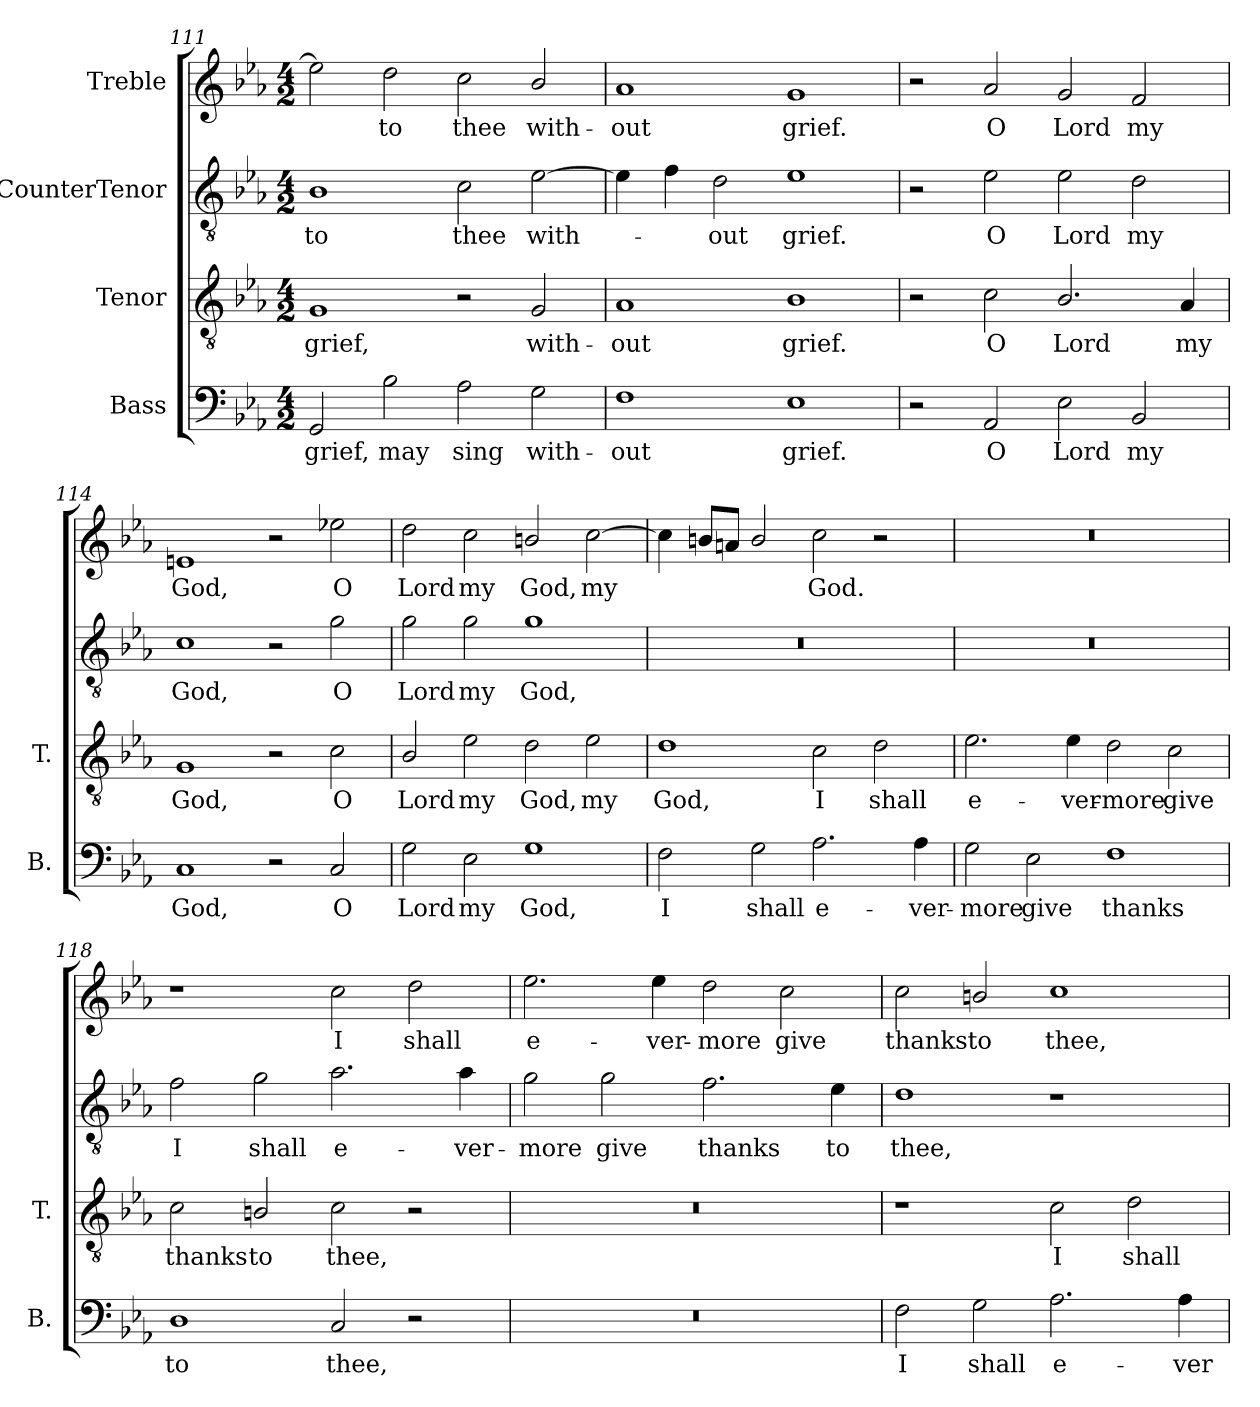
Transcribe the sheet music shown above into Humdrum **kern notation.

**kern	**text	**kern	**text	**kern	**text	**kern	**text
*part4	*part4	*part3	*part3	*part2	*part2	*part1	*part1
*staff4	*staff4	*staff3	*staff3	*staff2	*staff2	*staff1	*staff1
*I"Bass	*	*I"Tenor	*	*I"CounterTenor	*	*I"Treble	*
*I'B.	*	*I'T.	*	*	*	*	*
*clefF4	*	*clefGv2	*	*clefGv2	*	*clefG2	*
*	*	*ITrd7c12	*	*ITrd7c12	*	*	*
*k[b-e-a-]	*	*k[b-e-a-]	*	*k[b-e-a-]	*	*k[b-e-a-]	*
*c:	*	*c:	*	*c:	*	*c:	*
*M4/2	*	*M4/2	*	*M4/2	*	*M4/2	*
=111	=111	=111	=111	=111	=111	=111	=111
!	!LO:LY:b	!	!LO:LY:b	!	!LO:LY:b	!	!
2GG/	grief,	1GG	grief,	1BB-	to	2ee-\]	.
!	!LO:LY:b	!	!	!	!	!	!LO:LY:b
2B-\	may	.	.	.	.	2dd\	to
!	!LO:LY:b	!	!	!	!LO:LY:b	!	!LO:LY:b
2A-\	sing	2r	.	2C\	thee	2cc\	thee
!	!LO:LY:b	!	!LO:LY:b	!	!LO:LY:b	!	!LO:LY:b
2G\	with-	2GG/	with-	[>2E-\	with-	2b-/	with-
=112	=112	=112	=112	=112	=112	=112	=112
!	!LO:LY:b	!	!LO:LY:b	!	!	!	!LO:LY:b
1F	-out	1AA-	-out	4E-\]	.	1a-	-out
.	.	.	.	4F\	.	.	.
!	!	!	!	!	!LO:LY:b	!	!
.	.	.	.	2D\	-out	.	.
!	!LO:LY:b	!	!LO:LY:b	!	!LO:LY:b	!	!LO:LY:b
1E-	grief.	1BB-	grief.	1E-	grief.	1g	grief.
!!LO:LB:g=z
=113	=113	=113	=113	=113	=113	=113	=113
2r	.	2r	.	2r	.	2r	.
!	!LO:LY:b	!	!LO:LY:b	!	!LO:LY:b	!	!LO:LY:b
2AA-/	O	2C\	O	2E-\	O	2a-/	O
!	!LO:LY:b	!	!LO:LY:b	!	!LO:LY:b	!	!LO:LY:b
2E-\	Lord	2.BB-/	Lord	2E-\	Lord	2g/	Lord
!	!LO:LY:b	!	!	!	!LO:LY:b	!	!LO:LY:b
2BB-/	my	.	.	2D\	my	2f/	my
!	!	!	!LO:LY:b	!	!	!	!
.	.	4AA-/	my	.	.	.	.
=114	=114	=114	=114	=114	=114	=114	=114
!	!LO:LY:b	!	!LO:LY:b	!	!LO:LY:b	!	!LO:LY:b
1C	God,	1GG	God,	1C	God,	1en	God,
2r	.	2r	.	2r	.	2r	.
!	!LO:LY:b	!	!LO:LY:b	!	!LO:LY:b	!	!LO:LY:b
2C/	O	2C\	O	2G\	O	2ee-X\	O
=115	=115	=115	=115	=115	=115	=115	=115
!	!LO:LY:b	!	!LO:LY:b	!	!LO:LY:b	!	!LO:LY:b
2G\	Lord	2BB-/	Lord	2G\	Lord	2dd\	Lord
!	!LO:LY:b	!	!LO:LY:b	!	!LO:LY:b	!	!LO:LY:b
2E-\	my	2E-\	my	2G\	my	2cc\	my
!	!LO:LY:b	!	!LO:LY:b	!	!LO:LY:b	!	!LO:LY:b
1G	God,	2D\	God,	1G	God,	2bn/	God,
!	!	!	!LO:LY:b	!	!	!	!LO:LY:b
.	.	2E-\	my	.	.	[>2cc\	my
=116	=116	=116	=116	=116	=116	=116	=116
!	!LO:LY:b	!	!LO:LY:b	!LO:N:vis=1	!	!	!
2F\	I	1D	God,	0r	.	4cc\]	.
.	.	.	.	.	.	8bn/L	.
.	.	.	.	.	.	8an/J	.
!	!LO:LY:b	!	!	!	!	!	!
2G\	shall	.	.	.	.	2b/	.
!	!LO:LY:b	!	!LO:LY:b	!	!	!	!LO:LY:b
2.A-\	e-	2C\	I	.	.	2cc\	God.
!	!	!	!LO:LY:b	!	!	!	!
.	.	2D\	shall	.	.	2r	.
!	!LO:LY:b	!	!	!	!	!	!
4A-\	-ver-	.	.	.	.	.	.
!!LO:PB:g=z
=117	=117	=117	=117	=117	=117	=117	=117
!	!LO:LY:b	!	!LO:LY:b	!LO:N:vis=1	!	!LO:N:vis=1	!
2G\	-more	2.E-\	e-	0r	.	0r	.
!	!LO:LY:b	!	!	!	!	!	!
2E-\	give	.	.	.	.	.	.
!	!	!	!LO:LY:b	!	!	!	!
.	.	4E-\	-ver-	.	.	.	.
!	!LO:LY:b	!	!LO:LY:b	!	!	!	!
1F	thanks	2D\	-more	.	.	.	.
!	!	!	!LO:LY:b	!	!	!	!
.	.	2C\	give	.	.	.	.
=118	=118	=118	=118	=118	=118	=118	=118
!	!LO:LY:b	!	!LO:LY:b	!	!LO:LY:b	!	!
1D	to	2C\	thanks	2F\	I	1r	.
!	!	!	!LO:LY:b	!	!LO:LY:b	!	!
.	.	2BBn/	to	2G\	shall	.	.
!	!LO:LY:b	!	!LO:LY:b	!	!LO:LY:b	!	!LO:LY:b
2C/	thee,	2C\	thee,	2.A-\	e-	2cc\	I
!	!	!	!	!	!	!	!LO:LY:b
2r	.	2r	.	.	.	2dd\	shall
!	!	!	!	!	!LO:LY:b	!	!
.	.	.	.	4A-\	-ver-	.	.
=119	=119	=119	=119	=119	=119	=119	=119
!LO:N:vis=1	!	!LO:N:vis=1	!	!	!LO:LY:b	!	!LO:LY:b
0r	.	0r	.	2G\	-more	2.ee-\	e-
!	!	!	!	!	!LO:LY:b	!	!
.	.	.	.	2G\	give	.	.
!	!	!	!	!	!	!	!LO:LY:b
.	.	.	.	.	.	4ee-\	-ver-
!	!	!	!	!	!LO:LY:b	!	!LO:LY:b
.	.	.	.	2.F\	thanks	2dd\	-more
!	!	!	!	!	!	!	!LO:LY:b
.	.	.	.	.	.	2cc\	give
!	!	!	!	!	!LO:LY:b	!	!
.	.	.	.	4E-\	to	.	.
=120	=120	=120	=120	=120	=120	=120	=120
!	!LO:LY:b	!	!	!	!LO:LY:b	!	!LO:LY:b
2F\	I	1r	.	1D	thee,	2cc\	thanks
!	!LO:LY:b	!	!	!	!	!	!LO:LY:b
2G\	shall	.	.	.	.	2bn/	to
!	!LO:LY:b	!	!LO:LY:b	!	!	!	!LO:LY:b
2.A-\	e-	2C\	I	1r	.	1cc	thee,
!	!	!	!LO:LY:b	!	!	!	!
.	.	2D\	shall	.	.	.	.
!	!LO:LY:b	!	!	!	!	!	!
4A-\	-ver-	.	.	.	.	.	.
=	=	=	=	=	=	=	=
*-	*-	*-	*-	*-	*-	*-	*-
